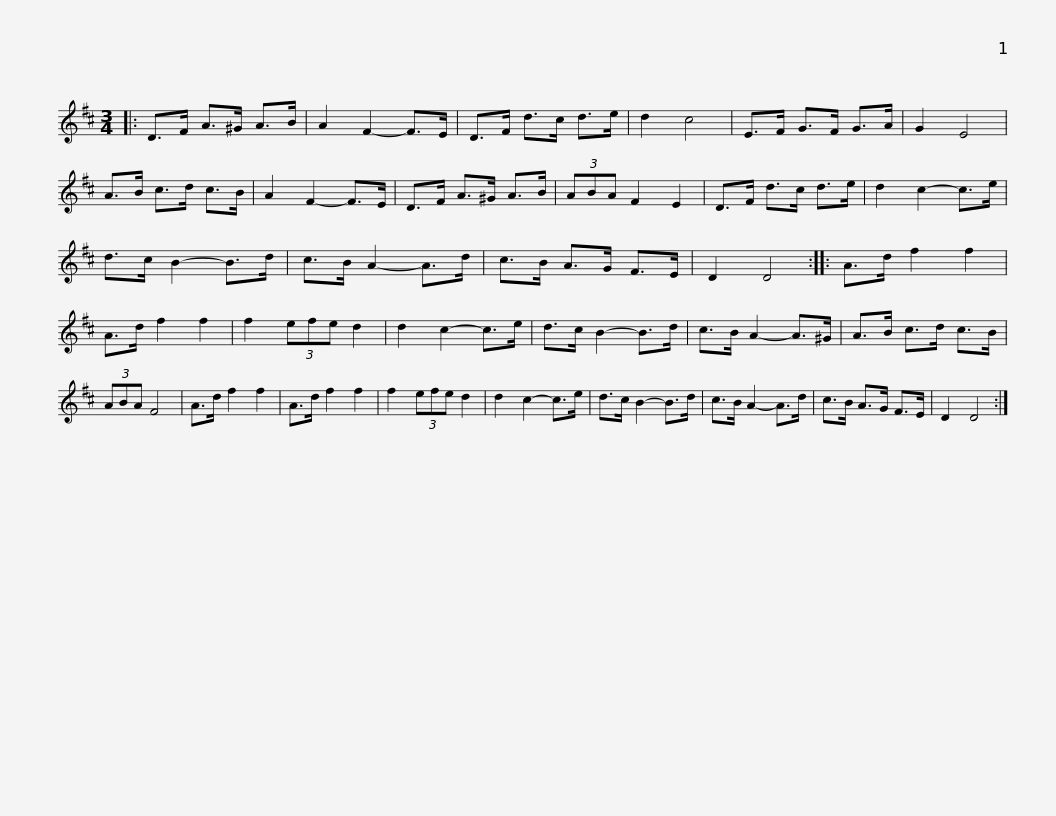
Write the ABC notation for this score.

X:1
L:1/8
M:3/4
I:linebreak $
K:D
V:1 treble
V:1
|: D>F A>^G A>B | A2 F2- F>E | D>F d>c d>e | d2 c4 | E>F G>F G>A | %5
 G2 E4 | A>B c>d c>B |$ A2 F2- F>E | D>F A>^G A>B | (3ABA F2 E2 | %10
 D>F d>c d>e | d2 c2- c>e | d>c B2- B>d | c>B A2- A>d |$ c>B A>G F>E | %15
 D2 D4 :: A>d f2 f2 | A>d f2 f2 | f2 (3efe d2 | d2 c2- c>e | %20
 d>c B2- B>d | c>B A2- A>^G |$ A>B c>d c>B | (3ABA F4 | A>d f2 f2 | %25
 A>d f2 f2 | f2 (3efe d2 | d2 c2- c>e | d>c B2- B>d | c>B A2- A>d |$ %30
 c>B A>G F>E | D2 D4 :| %32
